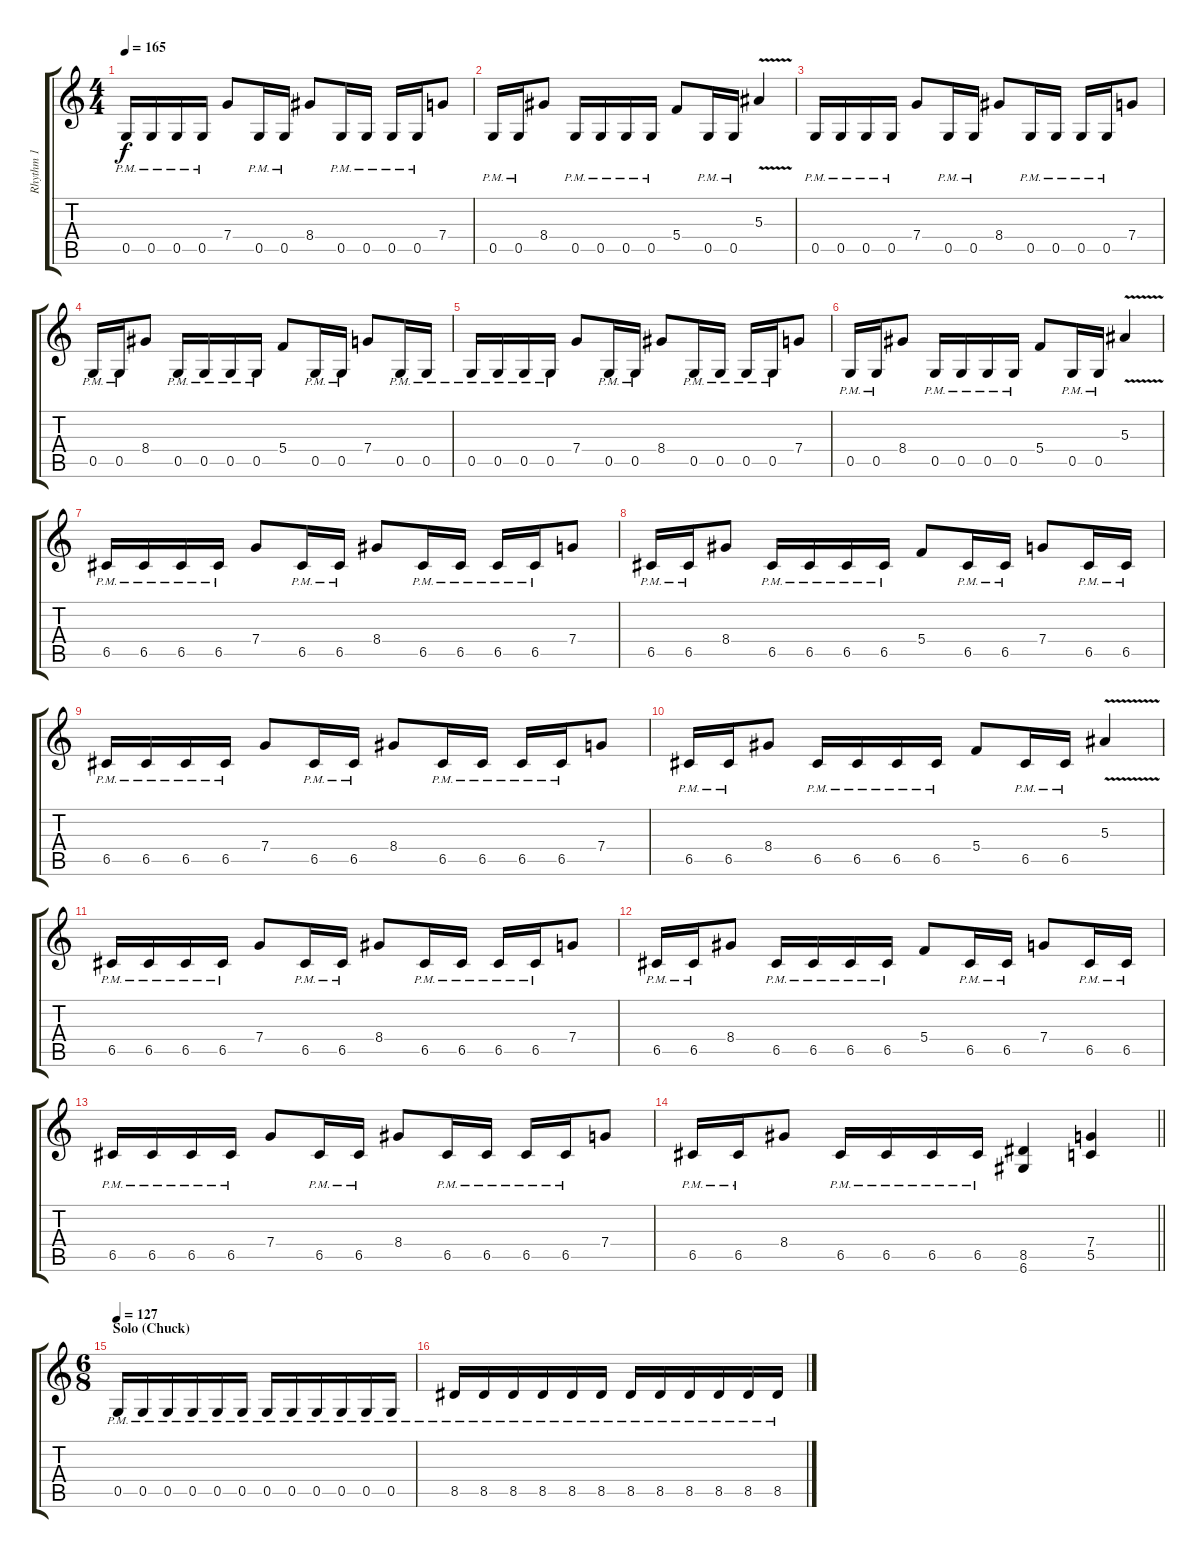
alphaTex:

\track ("Rhythm 1" "Rhythm 1") {instrument distortionguitar}
\staff {score tabs}
\tuning (D4 A3 F3 C3 G2 D2) {hide}
\ts (4 4)
\tempo 165
\clef g2
\ks c
0.5{pm}.16{dy f} 0.5{pm}.16 0.5{pm}.16 0.5{pm}.16 7.4.8 0.5{pm}.16 0.5{pm}.16 8.4.8 0.5{pm}.16 0.5{pm}.16 0.5{pm}.16 0.5{pm}.16 7.4.8 |
0.5{pm}.16 0.5{pm}.16 8.4.8 0.5{pm}.16 0.5{pm}.16 0.5{pm}.16 0.5{pm}.16 5.4.8 0.5{pm}.16 0.5{pm}.16 5.3{v}.4 |
0.5{pm}.16 0.5{pm}.16 0.5{pm}.16 0.5{pm}.16 7.4.8 0.5{pm}.16 0.5{pm}.16 8.4.8 0.5{pm}.16 0.5{pm}.16 0.5{pm}.16 0.5{pm}.16 7.4.8 |
0.5{pm}.16 0.5{pm}.16 8.4.8 0.5{pm}.16 0.5{pm}.16 0.5{pm}.16 0.5{pm}.16 5.4.8 0.5{pm}.16 0.5{pm}.16 7.4.8 0.5{pm}.16 0.5{pm}.16 |
0.5{pm}.16 0.5{pm}.16 0.5{pm}.16 0.5{pm}.16 7.4.8 0.5{pm}.16 0.5{pm}.16 8.4.8 0.5{pm}.16 0.5{pm}.16 0.5{pm}.16 0.5{pm}.16 7.4.8 |
0.5{pm}.16 0.5{pm}.16 8.4.8 0.5{pm}.16 0.5{pm}.16 0.5{pm}.16 0.5{pm}.16 5.4.8 0.5{pm}.16 0.5{pm}.16 5.3{v}.4 |
6.5{pm}.16 6.5{pm}.16 6.5{pm}.16 6.5{pm}.16 7.4.8 6.5{pm}.16 6.5{pm}.16 8.4.8 6.5{pm}.16 6.5{pm}.16 6.5{pm}.16 6.5{pm}.16 7.4.8 |
6.5{pm}.16 6.5{pm}.16 8.4.8 6.5{pm}.16 6.5{pm}.16 6.5{pm}.16 6.5{pm}.16 5.4.8 6.5{pm}.16 6.5{pm}.16 7.4.8 6.5{pm}.16 6.5{pm}.16 |
6.5{pm}.16 6.5{pm}.16 6.5{pm}.16 6.5{pm}.16 7.4.8 6.5{pm}.16 6.5{pm}.16 8.4.8 6.5{pm}.16 6.5{pm}.16 6.5{pm}.16 6.5{pm}.16 7.4.8 |
6.5{pm}.16 6.5{pm}.16 8.4.8 6.5{pm}.16 6.5{pm}.16 6.5{pm}.16 6.5{pm}.16 5.4.8 6.5{pm}.16 6.5{pm}.16 5.3{v}.4 |
6.5{pm}.16 6.5{pm}.16 6.5{pm}.16 6.5{pm}.16 7.4.8 6.5{pm}.16 6.5{pm}.16 8.4.8 6.5{pm}.16 6.5{pm}.16 6.5{pm}.16 6.5{pm}.16 7.4.8 |
6.5{pm}.16 6.5{pm}.16 8.4.8 6.5{pm}.16 6.5{pm}.16 6.5{pm}.16 6.5{pm}.16 5.4.8 6.5{pm}.16 6.5{pm}.16 7.4.8 6.5{pm}.16 6.5{pm}.16 |
6.5{pm}.16 6.5{pm}.16 6.5{pm}.16 6.5{pm}.16 7.4.8 6.5{pm}.16 6.5{pm}.16 8.4.8 6.5{pm}.16 6.5{pm}.16 6.5{pm}.16 6.5{pm}.16 7.4.8 |
\barLineRight lightlight
6.5{pm}.16 6.5{pm}.16 8.4.8 6.5{pm}.16 6.5{pm}.16 6.5{pm}.16 6.5{pm}.16 (8.5 6.6).4 (7.4 5.5).4 |
\ts (6 8)
\section ("" "Solo (Chuck)")
\tempo 127
0.5{pm}.16 0.5{pm}.16 0.5{pm}.16 0.5{pm}.16 0.5{pm}.16 0.5{pm}.16 0.5{pm}.16 0.5{pm}.16 0.5{pm}.16 0.5{pm}.16 0.5{pm}.16 0.5{pm}.16 |
8.5{pm}.16 8.5{pm}.16 8.5{pm}.16 8.5{pm}.16 8.5{pm}.16 8.5{pm}.16 8.5{pm}.16 8.5{pm}.16 8.5{pm}.16 8.5{pm}.16 8.5{pm}.16 8.5{pm}.16
